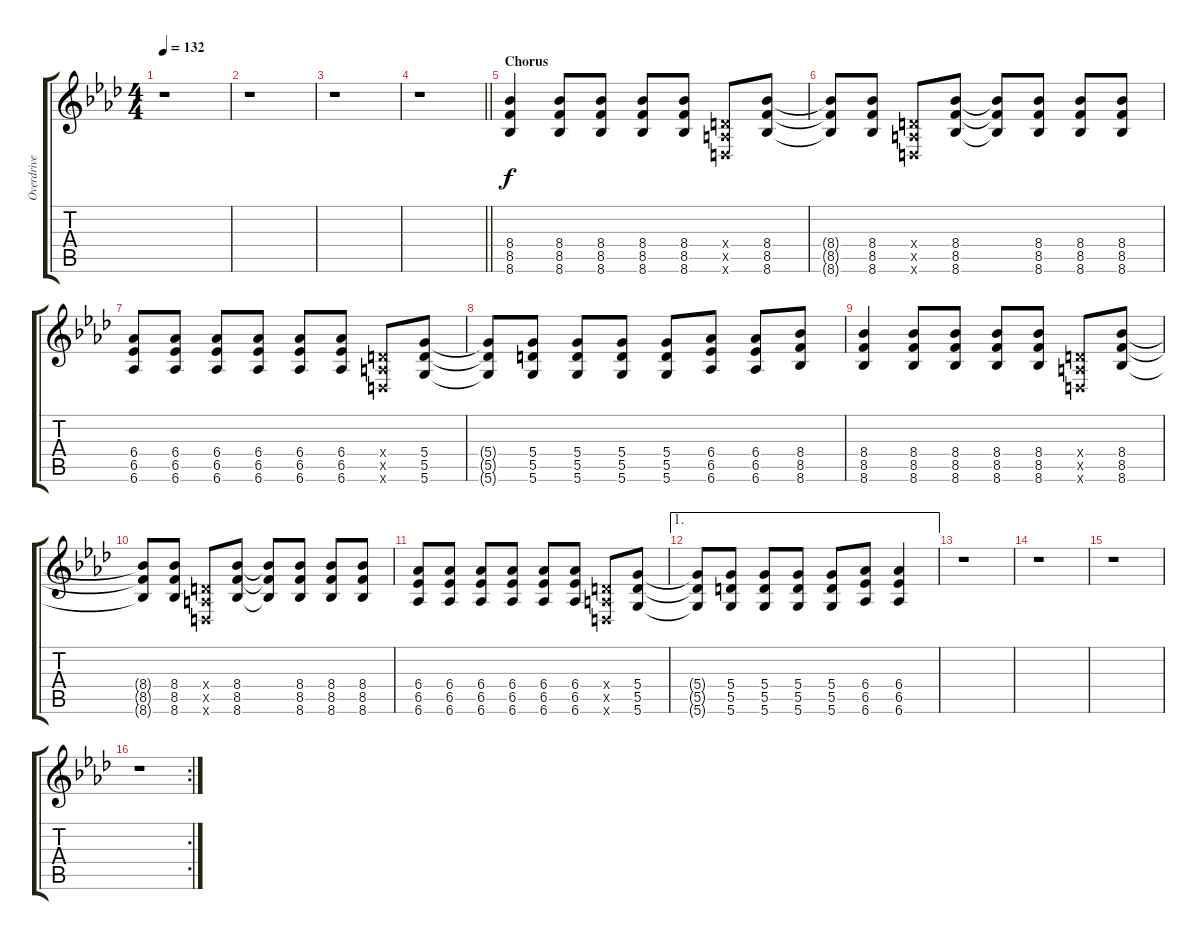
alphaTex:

\track ("Overdrive Guitar 2" "Overdrive ") {instrument overdrivenguitar}
\staff {score tabs}
\tuning (E4 B3 G3 D3 A2 D2) {hide}
\ts (4 4)
\tempo 132
\clef g2
\ks ab
r.1{dy f} |
r.1 |
r.1 |
\barLineRight lightlight
r.1 |
\section ("" "Chorus")
(8.4 8.5 8.6).4 (8.4 8.5 8.6).8 (8.4 8.5 8.6).8 (8.4 8.5 8.6).8 (8.4 8.5 8.6).8 (0.4{x} 0.5{x} 0.6{x}).8 (8.4 8.5 8.6).8 |
(8.4{t} 8.5{t} 8.6{t}).8 (8.4 8.5 8.6).8 (0.4{x} 0.5{x} 0.6{x}).8 (8.4 8.5 8.6).8 (8.4{t} 8.5{t} 8.6{t}).8 (8.4 8.5 8.6).8 (8.4 8.5 8.6).8 (8.4 8.5 8.6).8 |
(6.4 6.5 6.6).8 (6.4 6.5 6.6).8 (6.4 6.5 6.6).8 (6.4 6.5 6.6).8 (6.4 6.5 6.6).8 (6.4 6.5 6.6).8 (0.4{x} 0.5{x} 0.6{x}).8 (5.4 5.5 5.6).8 |
(5.4{t} 5.5{t} 5.6{t}).8 (5.4 5.5 5.6).8 (5.4 5.5 5.6).8 (5.4 5.5 5.6).8 (5.4 5.5 5.6).8 (6.4 6.5 6.6).8 (6.4 6.5 6.6).8 (8.4 8.5 8.6).8 |
(8.4 8.5 8.6).4 (8.4 8.5 8.6).8 (8.4 8.5 8.6).8 (8.4 8.5 8.6).8 (8.4 8.5 8.6).8 (0.4{x} 0.5{x} 0.6{x}).8 (8.4 8.5 8.6).8 |
(8.4{t} 8.5{t} 8.6{t}).8 (8.4 8.5 8.6).8 (0.4{x} 0.5{x} 0.6{x}).8 (8.4 8.5 8.6).8 (8.4{t} 8.5{t} 8.6{t}).8 (8.4 8.5 8.6).8 (8.4 8.5 8.6).8 (8.4 8.5 8.6).8 |
(6.4 6.5 6.6).8 (6.4 6.5 6.6).8 (6.4 6.5 6.6).8 (6.4 6.5 6.6).8 (6.4 6.5 6.6).8 (6.4 6.5 6.6).8 (0.4{x} 0.5{x} 0.6{x}).8 (5.4 5.5 5.6).8 |
\ae 1
(5.4{t} 5.5{t} 5.6{t}).8 (5.4 5.5 5.6).8 (5.4 5.5 5.6).8 (5.4 5.5 5.6).8 (5.4 5.5 5.6).8 (6.4 6.5 6.6).8 (6.4 6.5 6.6).4 |
r.1 |
r.1 |
r.1 |
\rc 2
r.1
